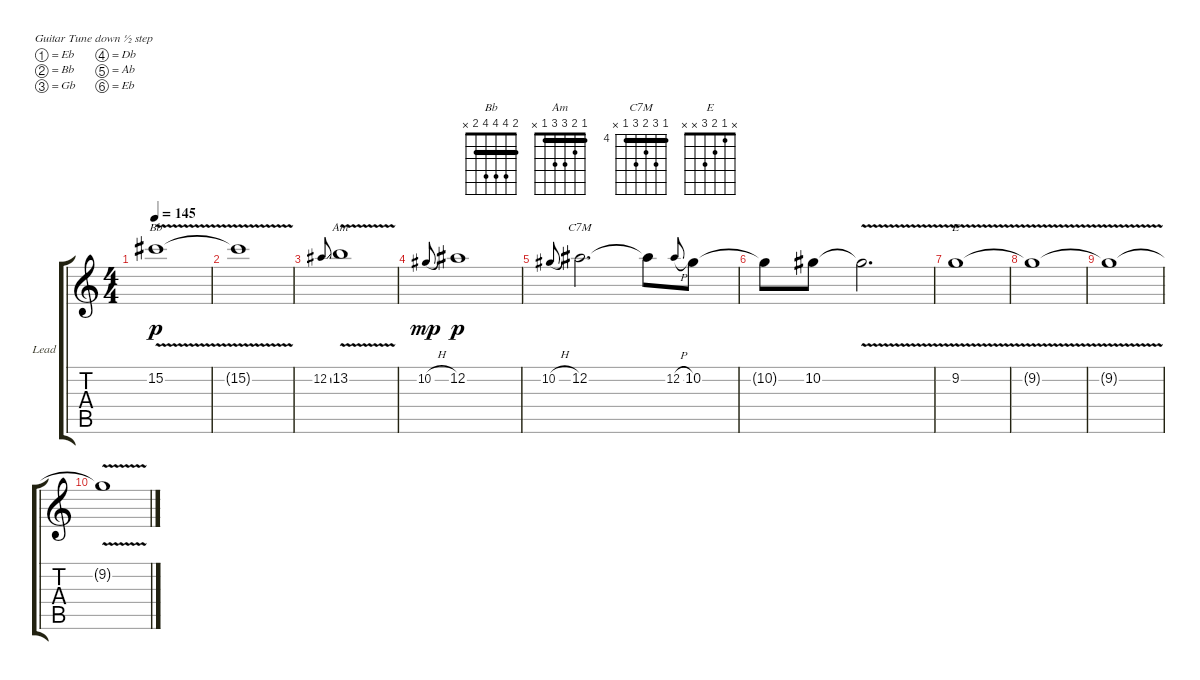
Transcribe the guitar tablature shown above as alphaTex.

\defaultSystemsLayout 4
\bracketExtendMode groupsimilarinstruments
\firstSystemTrackNameOrientation horizontal
\otherSystemsTrackNameOrientation horizontal
\track ("Lead" "Lead") {multiBarRest instrument overdrivenguitar}
\staff {score tabs}
\tuning (Eb4 Bb3 Gb3 Db3 Ab2 Eb2)
\chord ("Bb" 2 4 4 4 2 x) {barre 2}
\chord ("Am" 1 2 3 3 1 x) {barre 1}
\chord ("C7M" 4 6 5 6 4 x) {firstfret 4 barre 4}
\chord ("E" x 1 2 3 x x)
\ts (4 4)
\tempo 145
\clef g2
\ks c
15.2{v}.1{ch "Bb" dy p} |
15.2{v t}.1 |
12.2{ss}.8{gr onbeat} 13.2{v}.1{ch "Am"} |
10.2{h}.8{gr onbeat dy mp} 12.2.1{dy p} |
10.2{h}.8{gr onbeat} 12.2.2{d ch "C7M"} 12.2{t}.8 12.2{h}.8{gr onbeat} 10.2.8 |
10.2{t}.8 10.2.8 10.2{v t}.2{d} |
9.2{v}.1{ch "E"} |
9.2{v t}.1 |
9.2{v t}.1 |
9.2{v t}.1
